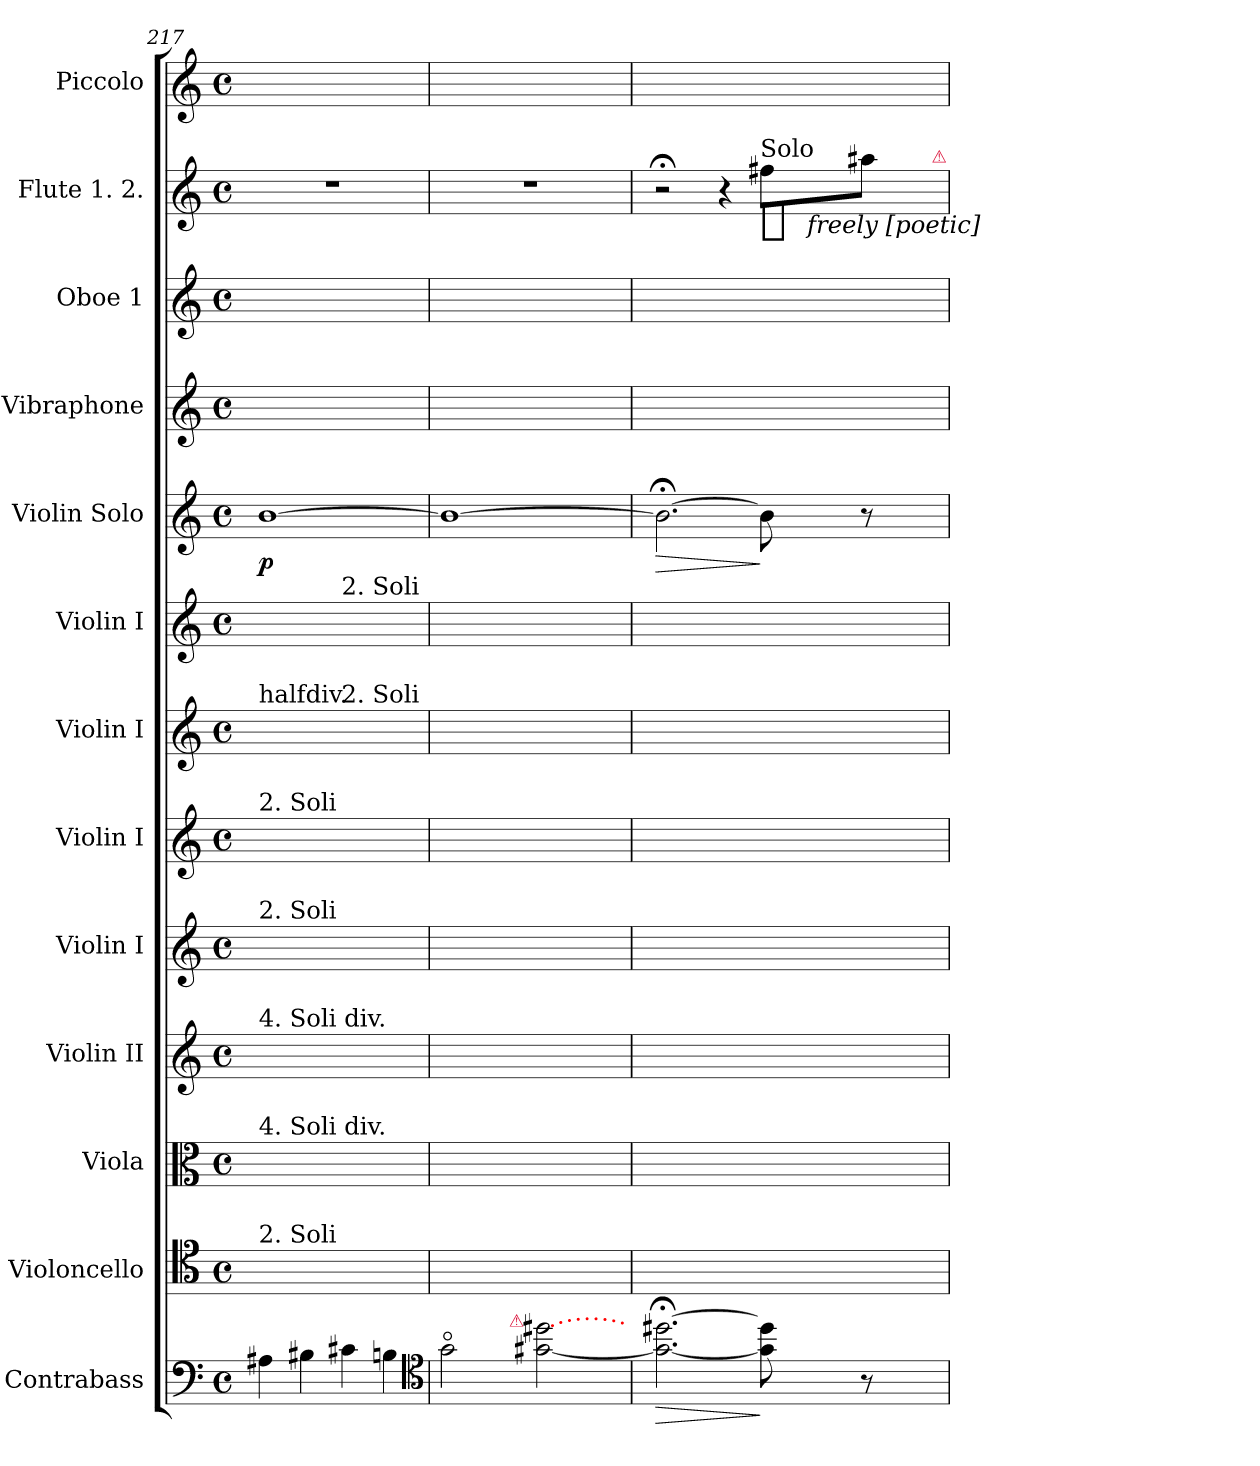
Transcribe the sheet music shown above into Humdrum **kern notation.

**kern	**dynam	**kern	**kern	**kern	**kern	**kern	**kern	**kern	**kern	**dynam	**kern	**kern	**kern	**dynam	**kern
*part13	*part13	*part12	*part11	*part10	*part9	*part8	*part7	*part6	*part5	*part5	*part4	*part3	*part2	*part2	*part1
*staff13	*staff13	*staff12	*staff11	*staff10	*staff9	*staff8	*staff7	*staff6	*staff5	*staff5	*staff4	*staff3	*staff2	*staff2	*staff1
*I"Contrabass	*	*I"Violoncello	*I"Viola	*I"Violin II	*I"Violin I	*I"Violin I	*I"Violin I	*I"Violin I	*I"Violin Solo	*	*I"Vibraphone	*I"Oboe 1	*I"Flute 1. 2.	*	*I"Piccolo
*I'Cb.	*	*I'Vc.	*I'Vla.	*I'Vln. II	*I'Vln. I	*I'Vln. I	*I'Vln. I	*I'Vln. I	*I'Vln.	*	*I'Vib.	*I'Ob.	*I'Fl.	*	*I'Picc.
*clefF4	*	*clefC4	*clefC3	*clefG2	*clefG2	*clefG2	*clefG2	*clefG2	*clefG2	*	*clefG2	*clefG2	*clefG2	*	*clefG2
*ITrd7c12	*	*	*	*	*	*	*	*	*	*	*	*	*	*	*ITrd-7c-12
*k[]	*	*k[]	*k[]	*k[]	*k[]	*k[]	*k[]	*k[]	*k[]	*	*k[]	*k[]	*k[]	*	*k[]
*C:	*	*C:	*C:	*C:	*C:	*C:	*C:	*C:	*C:	*	*C:	*C:	*C:	*	*C:
*M4/4	*	*M4/4	*M4/4	*M4/4	*M4/4	*M4/4	*M4/4	*M4/4	*M4/4	*	*M4/4	*M4/4	*M4/4	*	*M4/4
*met(c)	*	*met(c)	*met(c)	*met(c)	*met(c)	*met(c)	*met(c)	*met(c)	*met(c)	*	*met(c)	*met(c)	*met(c)	*	*met(c)
=217	=217	=217	=217	=217	=217	=217	=217	=217	=217	=217	=217	=217	=217	=217	=217
!	!	!	!	!	!	!	!LO:TX:a:t=halfdiv.	!	!	!	!	!	!	!	!
!	!	!	!	!	!	!LO:TX:a:t=2. Soli	!	!	!	!	!	!	!	!	!
!	!	!	!	!	!LO:TX:a:t=2. Soli	!	!	!	!	!	!	!	!	!	!
!	!	!	!	!LO:TX:a:t=4. Soli div.	!	!	!	!	!	!	!	!	!	!	!
!	!	!	!LO:TX:a:t=4. Soli div.	!	!	!	!	!	!	!	!	!	!	!	!
!	!	!LO:TX:a:t=2. Soli	!	!	!	!	!	!	!	!	!	!	!	!	!
4AA#X	.	2.ryy	2.ryy	2.ryy	2.ryy	2.ryy	2ryy	2ryy	[1b	p	2ryy	1ryy	1r	.	2ryy
4BB#X	.	.	.	.	.	.	.	.	.	.	.	.	.	.	.
!	!	!	!	!	!	!	!	!LO:TX:a:t=2. Soli	!	!	!	!	!	!	!
!	!	!	!	!	!	!	!LO:TX:a:t=2. Soli	!	!	!	!	!	!	!	!
4C#X	.	.	.	.	.	.	2ryy	2ryy	.	.	2ryy	.	.	.	2ryy
4BBn	.	4ryy	4ryy	4ryy	4ryy	4ryy	.	.	.	.	.	.	.	.	.
*clefC4	*	*	*	*	*	*	*	*	*	*	*	*	*	*	*
=218	=218	=218	=218	=218	=218	=218	=218	=218	=218	=218	=218	=218	=218	=218	=218
*^	*	*	*	*	*	*	*	*	*	*	*	*	*	*	*
2Go	4.ryy	.	2.ryy	2.ryy	2.ryy	2.ryy	2.ryy	4.ryy	4.ryy	1b_	.	4.ryy	1ryy	1r	.	4ryy
.	.	.	.	.	.	.	.	.	.	.	.	.	.	.	.	8ryy
!	!LO:TX:a:color=crimson:t=⚠	!	!	!	!	!	!	!	!	!	!	!	!	!	!	!
.	2ryy	.	.	.	.	.	.	8ryy	8ryy	.	.	8ryy	.	.	.	8ryy
!LO:T:n=2:dot	!	!	!	!	!	!	!	!	!	!	!	!	!	!	!	!
[2G#X [2d#X	.	.	.	.	.	.	.	2ryy	2ryy	.	.	2ryy	.	.	.	2ryy
.	.	.	4ryy	4ryy	4ryy	4ryy	4ryy	.	.	.	.	.	.	.	.	.
.	8ryy	.	.	.	.	.	.	.	.	.	.	.	.	.	.	.
=219	=219	=219	=219	=219	=219	=219	=219	=219	=219	=219	=219	=219	=219	=219	=219	=219
!	!	!LO:HP:b	!	!	!	!	!	!	!	!	!LO:HP:b	!	!	!	!	!
*v	*v	*	*	*	*	*	*	*	*	*	*	*	*	*	*	*
2.G#_;< [2.d#X;<	>	2.ryy	2.ryy	2.ryy	2.ryy	2.ryy	2.ryy	2.ryy	2.b;<_	>	2.ryy	1ryy	2r;<	.	1ryy
.	.	.	.	.	.	.	.	.	.	.	.	.	4r	.	.
!	!	!	!	!	!	!	!	!	!	!	!	!	!LO:TX:a:t=Solo	!	!
!	!	!	!	!	!	!	!	!	!	!	!	!	!	!LO:DY:t=%s freely [poetic]	!
8G#] 8d#]	]	8ryy	8ryy	8ryy	8ryy	8ryy	8ryy	8ryy	8b]	]	8ryy	.	8ff#XL	mp	.
8r	.	8ryy	8ryy	8ryy	8ryy	8ryy	8ryy	8ryy	8r	.	8ryy	.	8aa#XJ	.	.
!	!	!	!	!	!	!	!	!	!	!	!	!	!LO:TX:a:color=crimson:t=⚠	!	!
=	=	=	=	=	=	=	=	=	=	=	=	=	=	=	=
*-	*-	*-	*-	*-	*-	*-	*-	*-	*-	*-	*-	*-	*-	*-	*-
